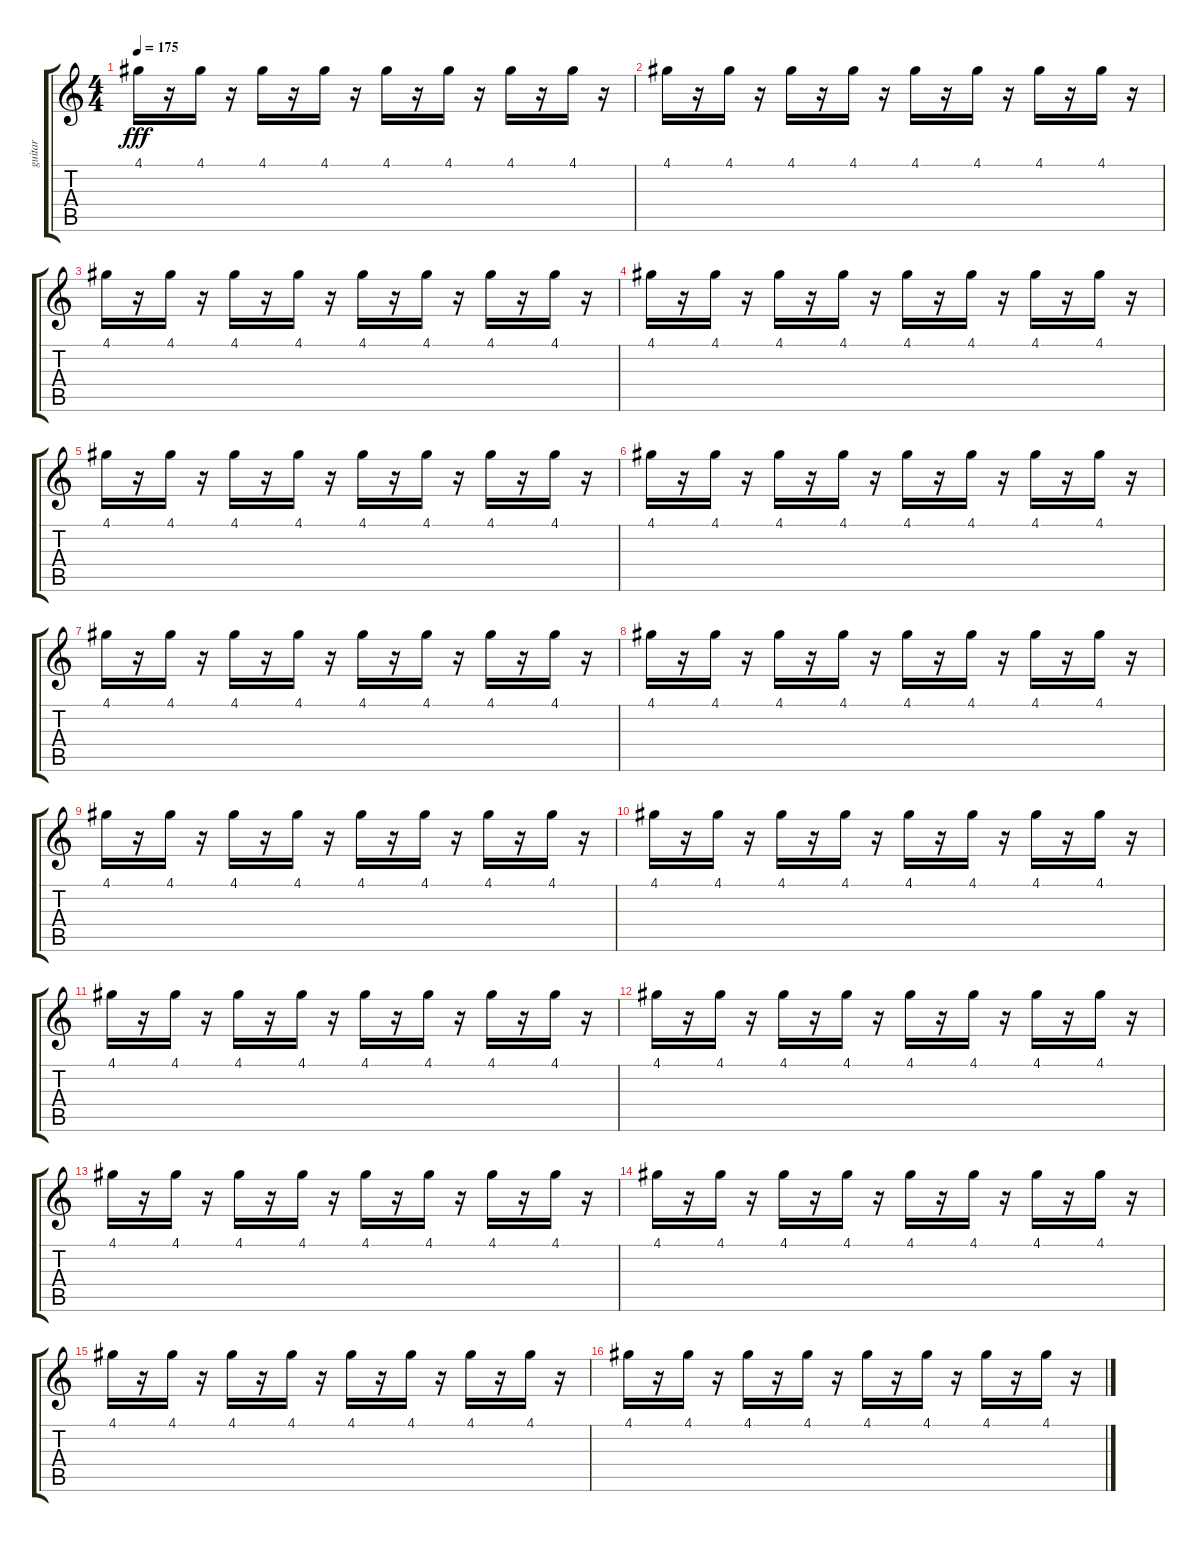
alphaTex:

\track ("guitar" "guitar") {instrument overdrivenguitar}
\staff {score tabs}
\tuning (E4 B3 G3 D3 A2 E2) {hide}
\ts (4 4)
\tempo 175
\clef g2
\ks c
4.1.16{dy fff} r.16 4.1.16 r.16 4.1.16 r.16 4.1.16 r.16 4.1.16 r.16 4.1.16 r.16 4.1.16 r.16 4.1.16 r.16 |
4.1.16 r.16 4.1.16 r.16 4.1.16 r.16 4.1.16 r.16 4.1.16 r.16 4.1.16 r.16 4.1.16 r.16 4.1.16 r.16 |
4.1.16 r.16 4.1.16 r.16 4.1.16 r.16 4.1.16 r.16 4.1.16 r.16 4.1.16 r.16 4.1.16 r.16 4.1.16 r.16 |
4.1.16 r.16 4.1.16 r.16 4.1.16 r.16 4.1.16 r.16 4.1.16 r.16 4.1.16 r.16 4.1.16 r.16 4.1.16 r.16 |
4.1.16 r.16 4.1.16 r.16 4.1.16 r.16 4.1.16 r.16 4.1.16 r.16 4.1.16 r.16 4.1.16 r.16 4.1.16 r.16 |
4.1.16 r.16 4.1.16 r.16 4.1.16 r.16 4.1.16 r.16 4.1.16 r.16 4.1.16 r.16 4.1.16 r.16 4.1.16 r.16 |
4.1.16 r.16 4.1.16 r.16 4.1.16 r.16 4.1.16 r.16 4.1.16 r.16 4.1.16 r.16 4.1.16 r.16 4.1.16 r.16 |
4.1.16 r.16 4.1.16 r.16 4.1.16 r.16 4.1.16 r.16 4.1.16 r.16 4.1.16 r.16 4.1.16 r.16 4.1.16 r.16 |
4.1.16 r.16 4.1.16 r.16 4.1.16 r.16 4.1.16 r.16 4.1.16 r.16 4.1.16 r.16 4.1.16 r.16 4.1.16 r.16 |
4.1.16 r.16 4.1.16 r.16 4.1.16 r.16 4.1.16 r.16 4.1.16 r.16 4.1.16 r.16 4.1.16 r.16 4.1.16 r.16 |
4.1.16 r.16 4.1.16 r.16 4.1.16 r.16 4.1.16 r.16 4.1.16 r.16 4.1.16 r.16 4.1.16 r.16 4.1.16 r.16 |
4.1.16 r.16 4.1.16 r.16 4.1.16 r.16 4.1.16 r.16 4.1.16 r.16 4.1.16 r.16 4.1.16 r.16 4.1.16 r.16 |
4.1.16 r.16 4.1.16 r.16 4.1.16 r.16 4.1.16 r.16 4.1.16 r.16 4.1.16 r.16 4.1.16 r.16 4.1.16 r.16 |
4.1.16 r.16 4.1.16 r.16 4.1.16 r.16 4.1.16 r.16 4.1.16 r.16 4.1.16 r.16 4.1.16 r.16 4.1.16 r.16 |
4.1.16 r.16 4.1.16 r.16 4.1.16 r.16 4.1.16 r.16 4.1.16 r.16 4.1.16 r.16 4.1.16 r.16 4.1.16 r.16 |
4.1.16 r.16 4.1.16 r.16 4.1.16 r.16 4.1.16 r.16 4.1.16 r.16 4.1.16 r.16 4.1.16 r.16 4.1.16 r.16
